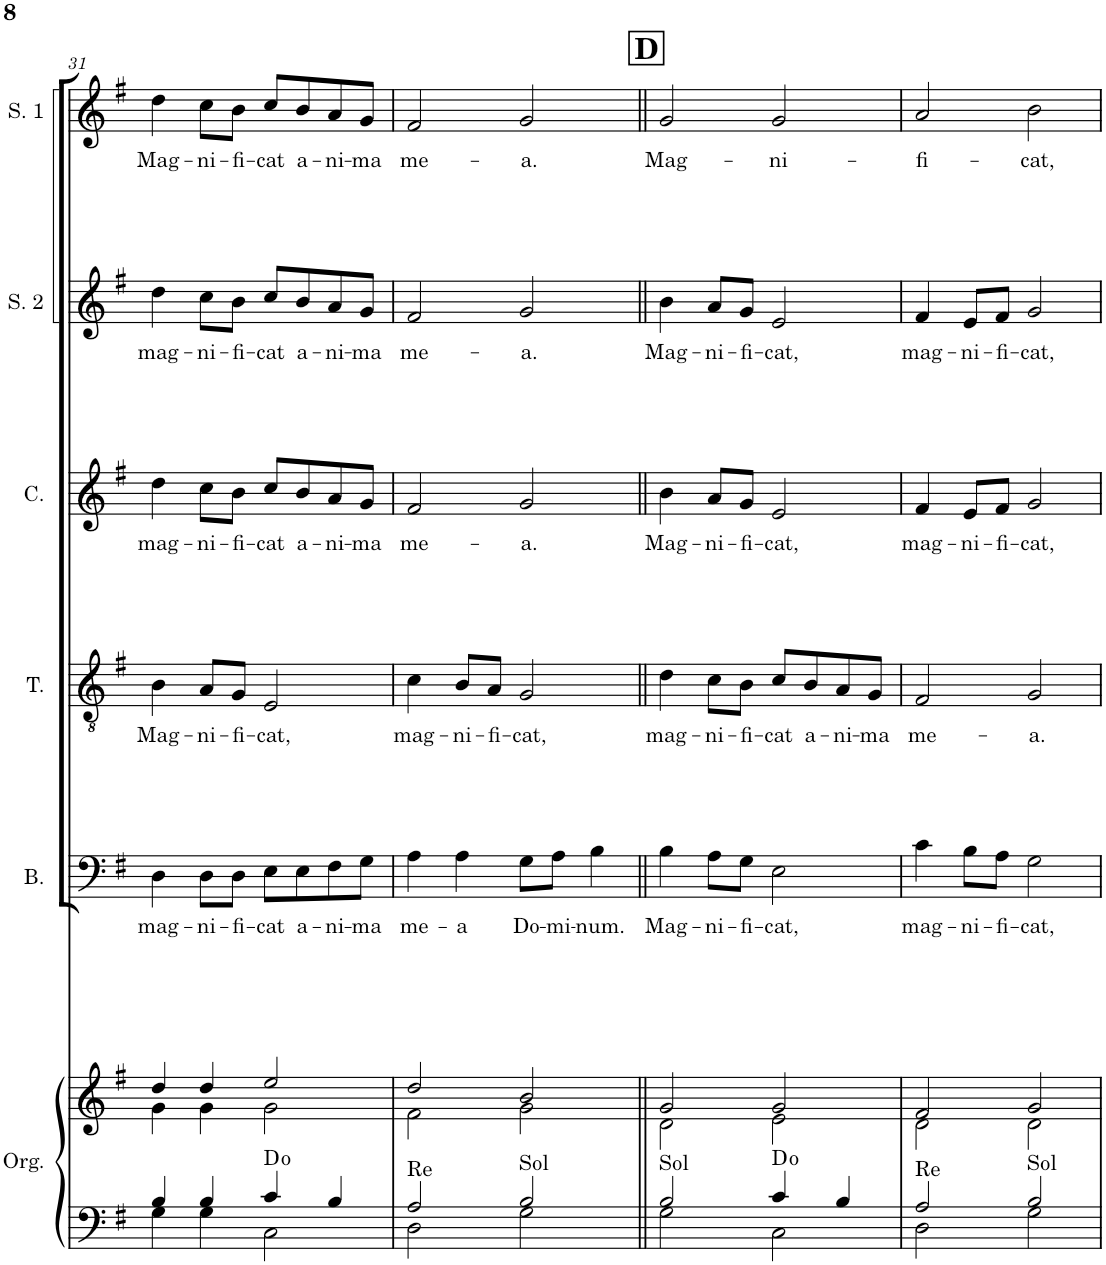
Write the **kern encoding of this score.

**kern	**kern	**harte	**kern	**text	**kern	**text	**kern	**text	**kern	**text	**kern	**text
*part6	*part6	*part6	*part5	*part5	*part4	*part4	*part3	*part3	*part2	*part2	*part1	*part1
*staff7	*staff6	*	*staff5	*staff5	*staff4	*staff4	*staff3	*staff3	*staff2	*staff2	*staff1	*staff1
*I"Órgano	*	*	*I"Bajo	*	*I"Tenor	*	*I"Contralto	*	*I"Soprano 2	*	*I"Soprano 1	*
*	*	*	*I'B.	*	*I'T.	*	*I'C.	*	*I'S. 2	*	*I'S. 1	*
!!LO:PB:g=z
*clefF4	*clefG2	*	*clefF4	*	*clefGv2	*	*clefG2	*	*clefG2	*	*clefG2	*
*k[f#]	*k[f#]	*	*k[f#]	*	*k[f#]	*	*k[f#]	*	*k[f#]	*	*k[f#]	*
*M4/4	*M4/4	*	*M4/4	*	*M4/4	*	*M4/4	*	*M4/4	*	*M4/4	*
*met(c)	*met(c)	*	*met(c)	*	*met(c)	*	*met(c)	*	*met(c)	*	*met(c)	*
=31	=31	=31	=31	=31	=31	=31	=31	=31	=31	=31	=31	=31
*^	*^	*	*	*	*	*	*	*	*	*	*	*
!	!	!	!	!	!	!LO:LY:b	!	!LO:LY:b	!	!LO:LY:b	!	!LO:LY:b	!	!LO:LY:b
4B/	4G\	4dd/	4g\	.	4D\	mag-	4B\	Mag-	4dd\	mag-	4dd\	mag-	4dd\	Mag-
!	!	!	!	!	!	!LO:LY:b	!	!LO:LY:b	!	!LO:LY:b	!	!LO:LY:b	!	!LO:LY:b
4B/	4G\	4dd/	4g\	.	8D\L	-ni-	8A/L	-ni-	8cc\L	-ni-	8cc\L	-ni-	8cc\L	-ni-
!	!	!	!	!	!	!LO:LY:b	!	!LO:LY:b	!	!LO:LY:b	!	!LO:LY:b	!	!LO:LY:b
.	.	.	.	.	8D\J	-fi-	8G/J	-fi-	8b\J	-fi-	8b\J	-fi-	8b\J	-fi-
!	!	!	!	!	!	!LO:LY:b	!	!LO:LY:b	!	!LO:LY:b	!	!LO:LY:b	!	!LO:LY:b
4c/	2C\	2ee/	2g\	D:dim	8E\L	-cat	2E/	-cat,	8cc/L	-cat	8cc/L	-cat	8cc/L	-cat
!	!	!	!	!	!	!LO:LY:b	!	!	!	!LO:LY:b	!	!LO:LY:b	!	!LO:LY:b
.	.	.	.	.	8E\	a-	.	.	8b/	a-	8b/	a-	8b/	a-
!	!	!	!	!	!	!LO:LY:b	!	!	!	!LO:LY:b	!	!LO:LY:b	!	!LO:LY:b
4B/	.	.	.	.	8F#\	-ni-	.	.	8a/	-ni-	8a/	-ni-	8a/	-ni-
!	!	!	!	!	!	!LO:LY:b	!	!	!	!LO:LY:b	!	!LO:LY:b	!	!LO:LY:b
.	.	.	.	.	8G\J	-ma	.	.	8g/J	-ma	8g/J	-ma	8g/J	-ma
=32	=32	=32	=32	=32	=32	=32	=32	=32	=32	=32	=32	=32	=32	=32
!	!	!	!	!LO:H:kt=Re	!	!LO:LY:b	!	!LO:LY:b	!	!LO:LY:b	!	!LO:LY:b	!	!LO:LY:b
2An/	2D\	2dd/	2f#\	N	4A\	me-	4c\	mag-	2f#/	me-	2f#/	me-	2f#/	me-
!	!	!	!	!	!	!LO:LY:b	!	!LO:LY:b	!	!	!	!	!	!
.	.	.	.	.	4A\	-a	8B/L	-ni-	.	.	.	.	.	.
!	!	!	!	!	!	!	!	!LO:LY:b	!	!	!	!	!	!
.	.	.	.	.	.	.	8A/J	-fi-	.	.	.	.	.	.
!	!	!	!	!LO:H:kt=Sol	!	!LO:LY:b	!	!LO:LY:b	!	!LO:LY:b	!	!LO:LY:b	!	!LO:LY:b
2B/	2G\	2b/	2g\	N	8G\L	Do-	2G/	-cat,	2g/	-a.	2g/	-a.	2g/	-a.
!	!	!	!	!	!	!LO:LY:b	!	!	!	!	!	!	!	!
.	.	.	.	.	8A\J	-mi-	.	.	.	.	.	.	.	.
!	!	!	!	!	!	!LO:LY:b	!	!	!	!	!	!	!	!
.	.	.	.	.	4B\	-num.	.	.	.	.	.	.	.	.
!!LO:REH:place=s1:a:B:cj:fs=14:t=D
=33||	=33||	=33||	=33||	=33||	=33||	=33||	=33||	=33||	=33||	=33||	=33||	=33||	=33||	=33||
!	!	!	!	!LO:H:kt=Sol	!	!LO:LY:b	!	!LO:LY:b	!	!LO:LY:b	!	!LO:LY:b	!	!LO:LY:b
2B/	2G\	2g/	2d\	N	4B\	Mag-	4d\	mag-	4b\	Mag-	4b\	Mag-	2g/	Mag-
!	!	!	!	!	!	!LO:LY:b	!	!LO:LY:b	!	!LO:LY:b	!	!LO:LY:b	!	!
.	.	.	.	.	8A\L	-ni-	8c\L	-ni-	8a/L	-ni-	8a/L	-ni-	.	.
!	!	!	!	!	!	!LO:LY:b	!	!LO:LY:b	!	!LO:LY:b	!	!LO:LY:b	!	!
.	.	.	.	.	8G\J	-fi-	8B\J	-fi-	8g/J	-fi-	8g/J	-fi-	.	.
!	!	!	!	!	!	!LO:LY:b	!	!LO:LY:b	!	!LO:LY:b	!	!LO:LY:b	!	!LO:LY:b
4c/	2C\	2g/	2e\	D:dim	2E\	-cat,	8c/L	-cat	2e/	-cat,	2e/	-cat,	2g/	-ni-
!	!	!	!	!	!	!	!	!LO:LY:b	!	!	!	!	!	!
.	.	.	.	.	.	.	8B/	a-	.	.	.	.	.	.
!	!	!	!	!	!	!	!	!LO:LY:b	!	!	!	!	!	!
4B/	.	.	.	.	.	.	8A/	-ni-	.	.	.	.	.	.
!	!	!	!	!	!	!	!	!LO:LY:b	!	!	!	!	!	!
.	.	.	.	.	.	.	8G/J	-ma	.	.	.	.	.	.
=34	=34	=34	=34	=34	=34	=34	=34	=34	=34	=34	=34	=34	=34	=34
!	!	!	!	!LO:H:kt=Re	!	!LO:LY:b	!	!LO:LY:b	!	!LO:LY:b	!	!LO:LY:b	!	!LO:LY:b
2An/	2D\	2f#/	2d\	N	4c\	mag-	2F#/	me-	4f#/	mag-	4f#/	mag-	2a/	-fi-
!	!	!	!	!	!	!LO:LY:b	!	!	!	!LO:LY:b	!	!LO:LY:b	!	!
.	.	.	.	.	8B\L	-ni-	.	.	8e/L	-ni-	8e/L	-ni-	.	.
!	!	!	!	!	!	!LO:LY:b	!	!	!	!LO:LY:b	!	!LO:LY:b	!	!
.	.	.	.	.	8A\J	-fi-	.	.	8f#/J	-fi-	8f#/J	-fi-	.	.
!	!	!	!	!LO:H:kt=Sol	!	!LO:LY:b	!	!LO:LY:b	!	!LO:LY:b	!	!LO:LY:b	!	!LO:LY:b
2B/	2G\	2g/	2d\	N	2G\	-cat,	2G/	-a.	2g/	-cat,	2g/	-cat,	2b\	-cat,
*v	*v	*	*	*	*	*	*	*	*	*	*	*	*	*
*	*v	*v	*	*	*	*	*	*	*	*	*	*	*
=	=	=	=	=	=	=	=	=	=	=	=	=
*-	*-	*-	*-	*-	*-	*-	*-	*-	*-	*-	*-	*-
